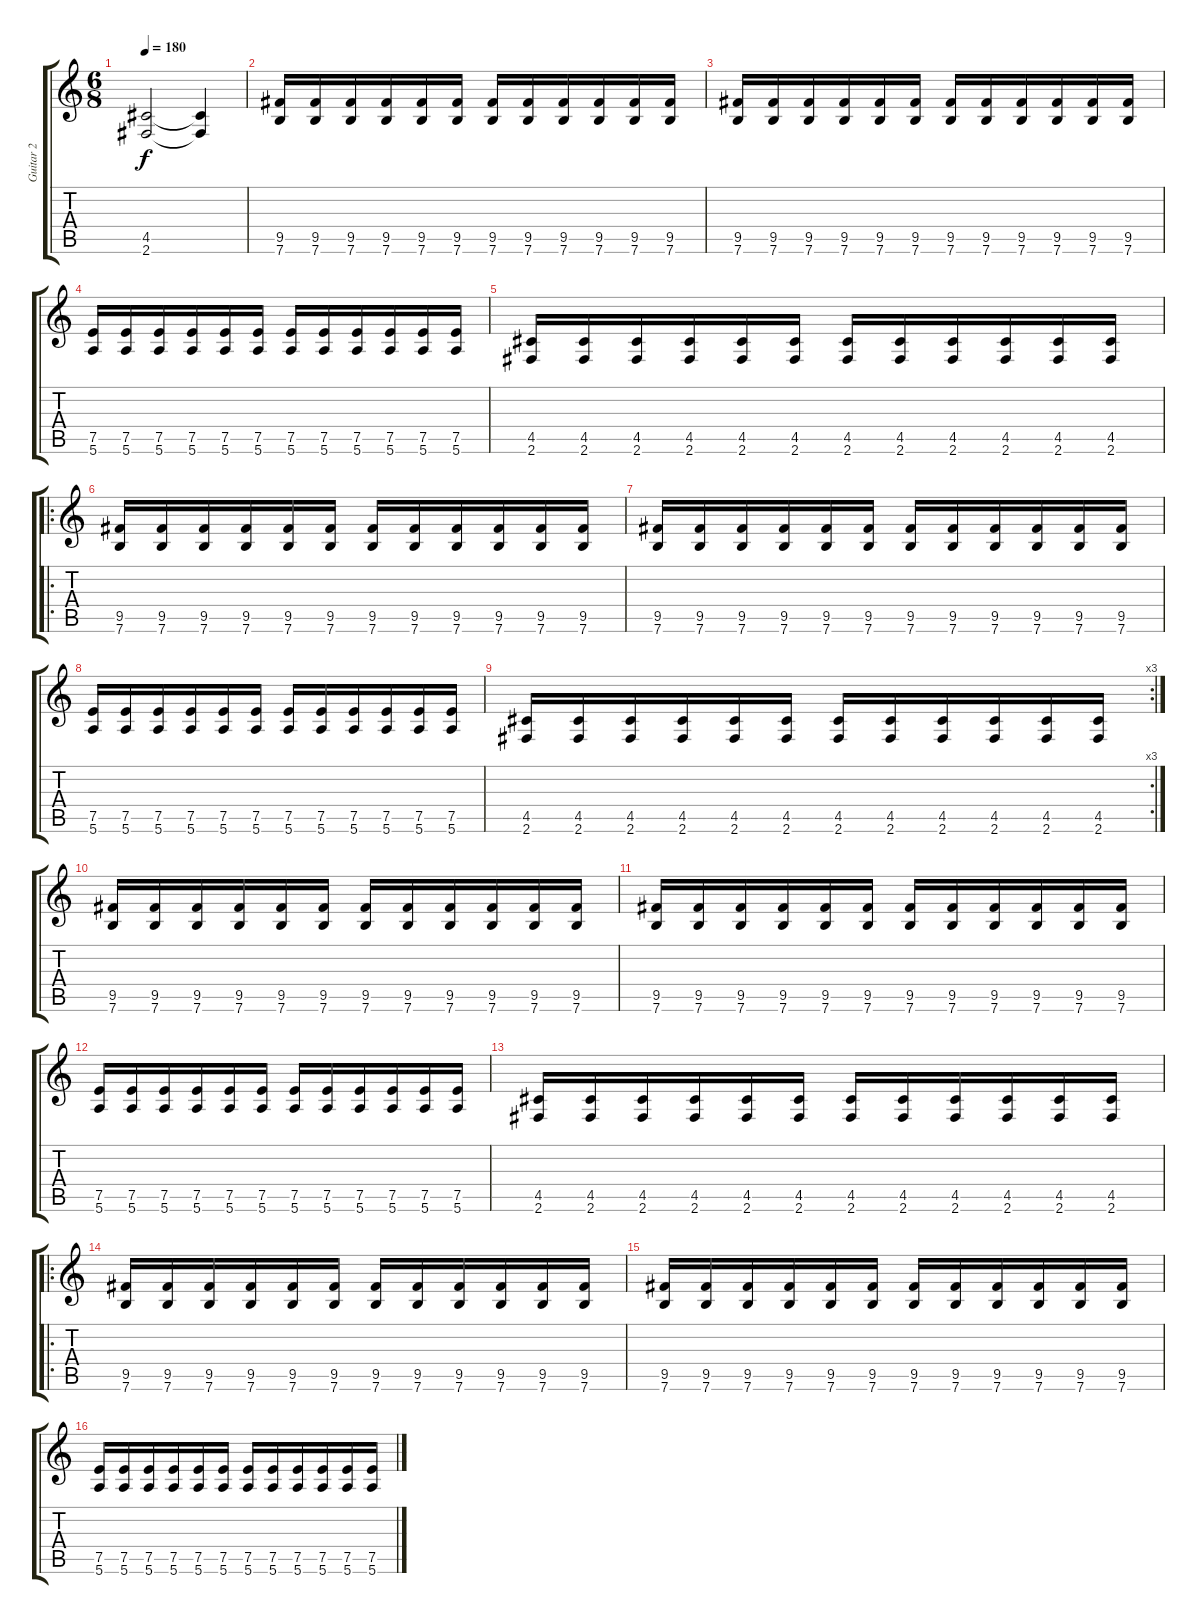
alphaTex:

\track ("Guitar 2" "Guitar 2") {instrument overdrivenguitar}
\staff {score tabs}
\tuning (E4 B3 G3 D3 A2 E2) {hide}
\ts (6 8)
\tempo 180
\clef g2
\ks c
(4.5 2.6).2{dy f} (4.5{t} 2.6{t}).4 |
(9.5 7.6).16 (9.5 7.6).16 (9.5 7.6).16 (9.5 7.6).16 (9.5 7.6).16 (9.5 7.6).16 (9.5 7.6).16 (9.5 7.6).16 (9.5 7.6).16 (9.5 7.6).16 (9.5 7.6).16 (9.5 7.6).16 |
(9.5 7.6).16 (9.5 7.6).16 (9.5 7.6).16 (9.5 7.6).16 (9.5 7.6).16 (9.5 7.6).16 (9.5 7.6).16 (9.5 7.6).16 (9.5 7.6).16 (9.5 7.6).16 (9.5 7.6).16 (9.5 7.6).16 |
(7.5 5.6).16 (7.5 5.6).16 (7.5 5.6).16 (7.5 5.6).16 (7.5 5.6).16 (7.5 5.6).16 (7.5 5.6).16 (7.5 5.6).16 (7.5 5.6).16 (7.5 5.6).16 (7.5 5.6).16 (7.5 5.6).16 |
(4.5 2.6).16 (4.5 2.6).16 (4.5 2.6).16 (4.5 2.6).16 (4.5 2.6).16 (4.5 2.6).16 (4.5 2.6).16 (4.5 2.6).16 (4.5 2.6).16 (4.5 2.6).16 (4.5 2.6).16 (4.5 2.6).16 |
\ro
(9.5 7.6).16 (9.5 7.6).16 (9.5 7.6).16 (9.5 7.6).16 (9.5 7.6).16 (9.5 7.6).16 (9.5 7.6).16 (9.5 7.6).16 (9.5 7.6).16 (9.5 7.6).16 (9.5 7.6).16 (9.5 7.6).16 |
(9.5 7.6).16 (9.5 7.6).16 (9.5 7.6).16 (9.5 7.6).16 (9.5 7.6).16 (9.5 7.6).16 (9.5 7.6).16 (9.5 7.6).16 (9.5 7.6).16 (9.5 7.6).16 (9.5 7.6).16 (9.5 7.6).16 |
(7.5 5.6).16 (7.5 5.6).16 (7.5 5.6).16 (7.5 5.6).16 (7.5 5.6).16 (7.5 5.6).16 (7.5 5.6).16 (7.5 5.6).16 (7.5 5.6).16 (7.5 5.6).16 (7.5 5.6).16 (7.5 5.6).16 |
\rc 3
(4.5 2.6).16 (4.5 2.6).16 (4.5 2.6).16 (4.5 2.6).16 (4.5 2.6).16 (4.5 2.6).16 (4.5 2.6).16 (4.5 2.6).16 (4.5 2.6).16 (4.5 2.6).16 (4.5 2.6).16 (4.5 2.6).16 |
(9.5 7.6).16 (9.5 7.6).16 (9.5 7.6).16 (9.5 7.6).16 (9.5 7.6).16 (9.5 7.6).16 (9.5 7.6).16 (9.5 7.6).16 (9.5 7.6).16 (9.5 7.6).16 (9.5 7.6).16 (9.5 7.6).16 |
(9.5 7.6).16 (9.5 7.6).16 (9.5 7.6).16 (9.5 7.6).16 (9.5 7.6).16 (9.5 7.6).16 (9.5 7.6).16 (9.5 7.6).16 (9.5 7.6).16 (9.5 7.6).16 (9.5 7.6).16 (9.5 7.6).16 |
(7.5 5.6).16 (7.5 5.6).16 (7.5 5.6).16 (7.5 5.6).16 (7.5 5.6).16 (7.5 5.6).16 (7.5 5.6).16 (7.5 5.6).16 (7.5 5.6).16 (7.5 5.6).16 (7.5 5.6).16 (7.5 5.6).16 |
(4.5 2.6).16 (4.5 2.6).16 (4.5 2.6).16 (4.5 2.6).16 (4.5 2.6).16 (4.5 2.6).16 (4.5 2.6).16 (4.5 2.6).16 (4.5 2.6).16 (4.5 2.6).16 (4.5 2.6).16 (4.5 2.6).16 |
\ro
(9.5 7.6).16 (9.5 7.6).16 (9.5 7.6).16 (9.5 7.6).16 (9.5 7.6).16 (9.5 7.6).16 (9.5 7.6).16 (9.5 7.6).16 (9.5 7.6).16 (9.5 7.6).16 (9.5 7.6).16 (9.5 7.6).16 |
(9.5 7.6).16 (9.5 7.6).16 (9.5 7.6).16 (9.5 7.6).16 (9.5 7.6).16 (9.5 7.6).16 (9.5 7.6).16 (9.5 7.6).16 (9.5 7.6).16 (9.5 7.6).16 (9.5 7.6).16 (9.5 7.6).16 |
(7.5 5.6).16 (7.5 5.6).16 (7.5 5.6).16 (7.5 5.6).16 (7.5 5.6).16 (7.5 5.6).16 (7.5 5.6).16 (7.5 5.6).16 (7.5 5.6).16 (7.5 5.6).16 (7.5 5.6).16 (7.5 5.6).16
